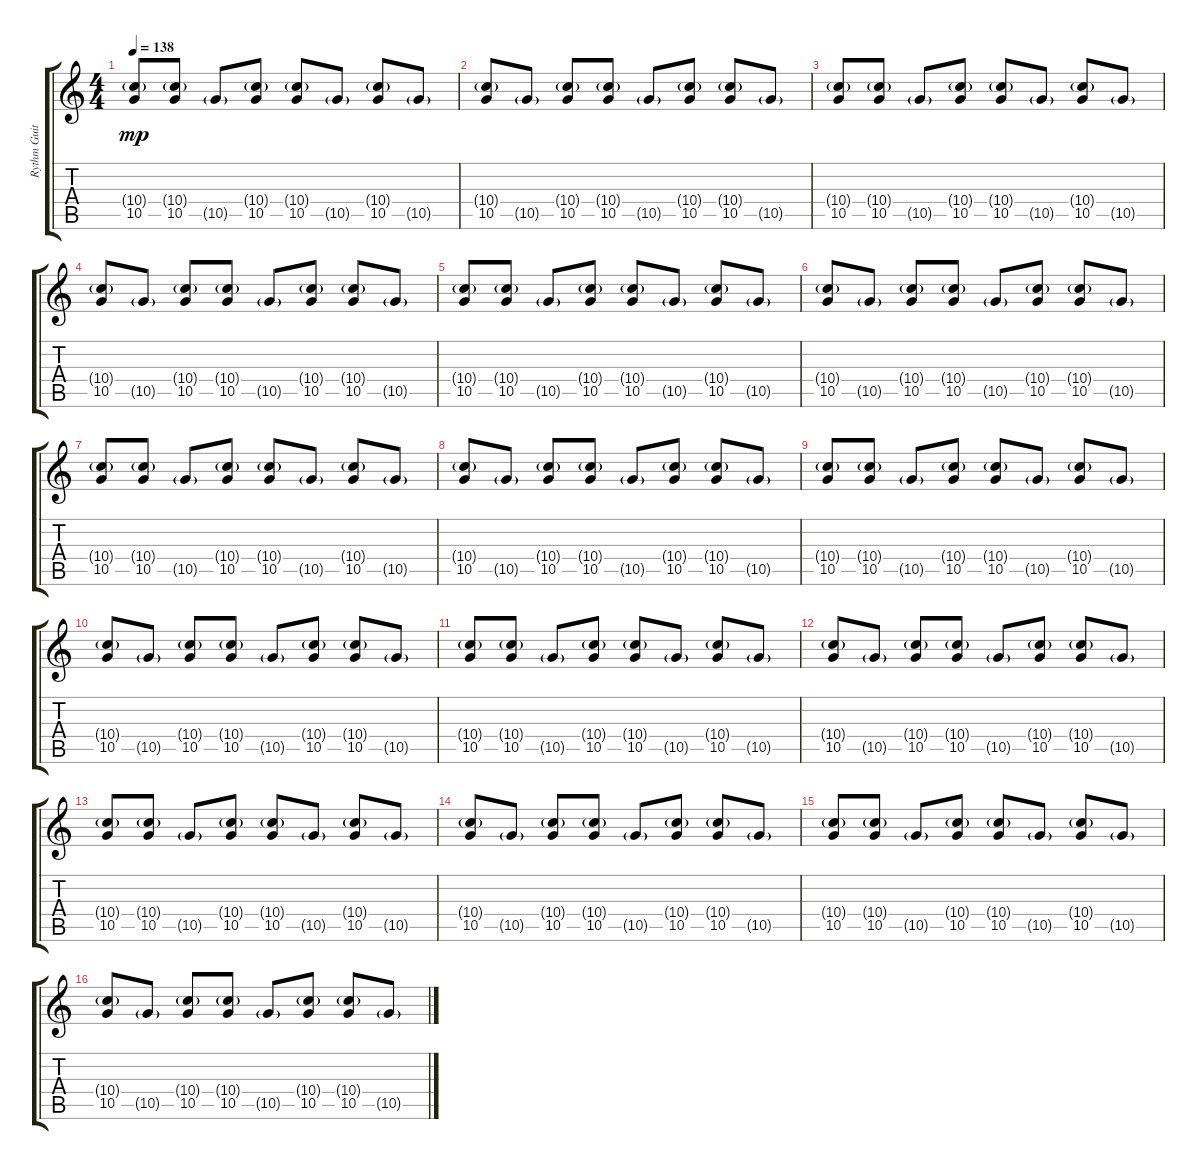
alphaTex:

\track ("Rythm Guitar" "Rythm Guit") {instrument distortionguitar}
\staff {score tabs}
\tuning (E4 B3 G3 D3 A2 E2) {hide}
\ts (4 4)
\tempo 138
\clef g2
\ks c
(10.4{g} 10.5).8{dy mp} (10.4{g} 10.5).8 10.5{g}.8 (10.4{g} 10.5).8 (10.4{g} 10.5).8 10.5{g}.8 (10.4{g} 10.5).8 10.5{g}.8 |
(10.4{g} 10.5).8 10.5{g}.8 (10.4{g} 10.5).8 (10.4{g} 10.5).8 10.5{g}.8 (10.4{g} 10.5).8 (10.4{g} 10.5).8 10.5{g}.8 |
(10.4{g} 10.5).8 (10.4{g} 10.5).8 10.5{g}.8 (10.4{g} 10.5).8 (10.4{g} 10.5).8 10.5{g}.8 (10.4{g} 10.5).8 10.5{g}.8 |
(10.4{g} 10.5).8 10.5{g}.8 (10.4{g} 10.5).8 (10.4{g} 10.5).8 10.5{g}.8 (10.4{g} 10.5).8 (10.4{g} 10.5).8 10.5{g}.8 |
(10.4{g} 10.5).8 (10.4{g} 10.5).8 10.5{g}.8 (10.4{g} 10.5).8 (10.4{g} 10.5).8 10.5{g}.8 (10.4{g} 10.5).8 10.5{g}.8 |
(10.4{g} 10.5).8 10.5{g}.8 (10.4{g} 10.5).8 (10.4{g} 10.5).8 10.5{g}.8 (10.4{g} 10.5).8 (10.4{g} 10.5).8 10.5{g}.8 |
(10.4{g} 10.5).8 (10.4{g} 10.5).8 10.5{g}.8 (10.4{g} 10.5).8 (10.4{g} 10.5).8 10.5{g}.8 (10.4{g} 10.5).8 10.5{g}.8 |
(10.4{g} 10.5).8 10.5{g}.8 (10.4{g} 10.5).8 (10.4{g} 10.5).8 10.5{g}.8 (10.4{g} 10.5).8 (10.4{g} 10.5).8 10.5{g}.8 |
(10.4{g} 10.5).8 (10.4{g} 10.5).8 10.5{g}.8 (10.4{g} 10.5).8 (10.4{g} 10.5).8 10.5{g}.8 (10.4{g} 10.5).8 10.5{g}.8 |
(10.4{g} 10.5).8 10.5{g}.8 (10.4{g} 10.5).8 (10.4{g} 10.5).8 10.5{g}.8 (10.4{g} 10.5).8 (10.4{g} 10.5).8 10.5{g}.8 |
(10.4{g} 10.5).8 (10.4{g} 10.5).8 10.5{g}.8 (10.4{g} 10.5).8 (10.4{g} 10.5).8 10.5{g}.8 (10.4{g} 10.5).8 10.5{g}.8 |
(10.4{g} 10.5).8 10.5{g}.8 (10.4{g} 10.5).8 (10.4{g} 10.5).8 10.5{g}.8 (10.4{g} 10.5).8 (10.4{g} 10.5).8 10.5{g}.8 |
(10.4{g} 10.5).8 (10.4{g} 10.5).8 10.5{g}.8 (10.4{g} 10.5).8 (10.4{g} 10.5).8 10.5{g}.8 (10.4{g} 10.5).8 10.5{g}.8 |
(10.4{g} 10.5).8 10.5{g}.8 (10.4{g} 10.5).8 (10.4{g} 10.5).8 10.5{g}.8 (10.4{g} 10.5).8 (10.4{g} 10.5).8 10.5{g}.8 |
(10.4{g} 10.5).8 (10.4{g} 10.5).8 10.5{g}.8 (10.4{g} 10.5).8 (10.4{g} 10.5).8 10.5{g}.8 (10.4{g} 10.5).8 10.5{g}.8 |
(10.4{g} 10.5).8 10.5{g}.8 (10.4{g} 10.5).8 (10.4{g} 10.5).8 10.5{g}.8 (10.4{g} 10.5).8 (10.4{g} 10.5).8 10.5{g}.8
